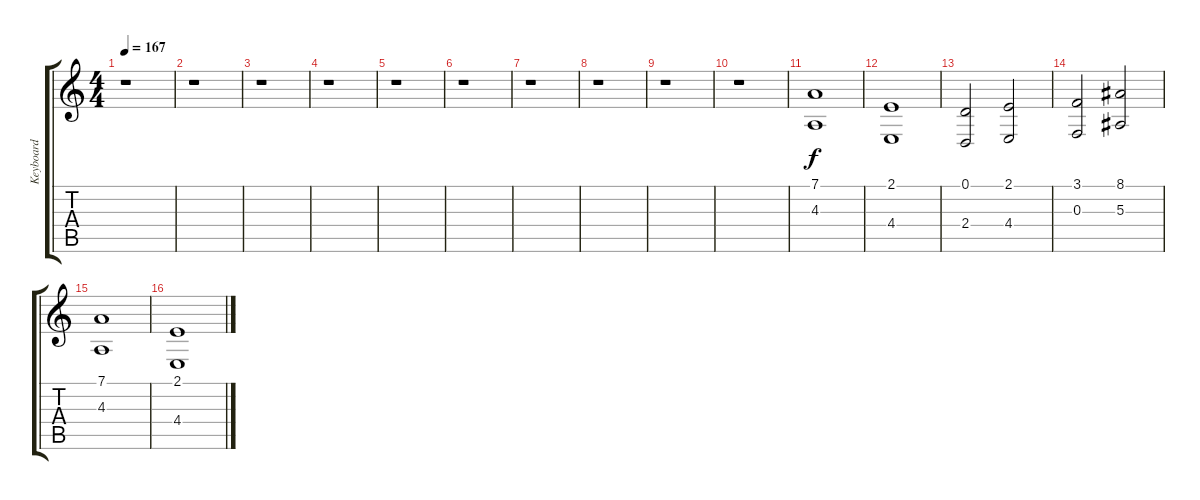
\track ("Keyboard" "Keyboard") {instrument stringensemble1}
\staff {score tabs}
\tuning (D4 A3 F3 C3 G2 D2) {hide}
\ts (4 4)
\tempo 167
\clef g2
\ks c
r.1{dy f} |
r.1 |
r.1 |
r.1 |
r.1 |
r.1 |
r.1 |
r.1 |
r.1 |
r.1 |
(7.1 4.3).1{volume 14} |
(2.1 4.4).1 |
(0.1 2.4).2 (2.1 4.4).2 |
(3.1 0.3).2 (8.1 5.3).2 |
(7.1 4.3).1 |
(2.1 4.4).1
